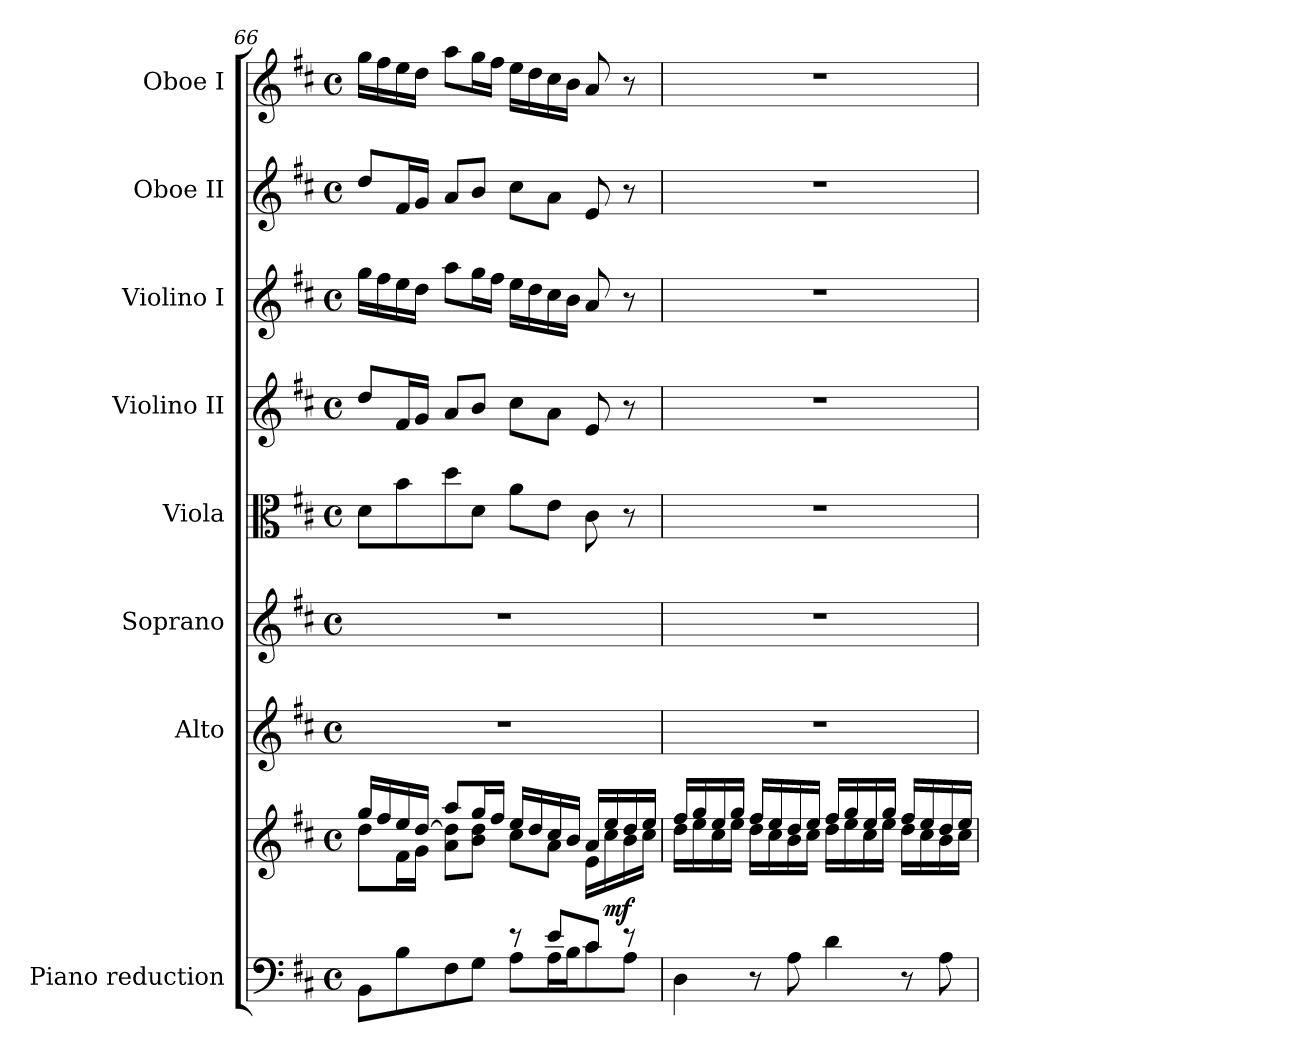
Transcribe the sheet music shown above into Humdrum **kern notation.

**kern	**kern	**dynam	**kern	**kern	**kern	**kern	**kern	**kern	**kern
*part8	*part8	*part8	*part7	*part6	*part5	*part4	*part3	*part2	*part1
*staff9	*staff8	*staff8/9	*staff7	*staff6	*staff5	*staff4	*staff3	*staff2	*staff1
*I"Piano reduction	*	*	*I"Alto	*I"Soprano	*I"Viola	*I"Violino II	*I"Violino I	*I"Oboe II	*I"Oboe I
*I'Pno	*	*	*	*	*I'Vla	*I'Vln	*I'Vln	*I'Ob	*I'Ob
*clefF4	*clefG2	*	*clefG2	*clefG2	*clefC3	*clefG2	*clefG2	*clefG2	*clefG2
*k[f#c#]	*k[f#c#]	*	*k[f#c#]	*k[f#c#]	*k[f#c#]	*k[f#c#]	*k[f#c#]	*k[f#c#]	*k[f#c#]
*M4/4	*M4/4	*	*M4/4	*M4/4	*M4/4	*M4/4	*M4/4	*M4/4	*M4/4
*met(c)	*met(c)	*	*met(c)	*met(c)	*met(c)	*met(c)	*met(c)	*met(c)	*met(c)
=66	=66	=66	=66	=66	=66	=66	=66	=66	=66
*^	*^	*	*	*	*	*	*	*	*
2ryy	8BB\L	16gg/LL	8dd\L	.	1r	1r	8d\L	8dd/L	16gg\LL	8dd/L	16gg\LL
.	.	16ff#/	.	.	.	.	.	.	16ff#\	.	16ff#\
.	8B\	16ee/	16f#\L	.	.	.	8b\	16f#/L	16ee\	16f#/L	16ee\
.	.	[<16dd/JJ	16g\JJ	.	.	.	.	16g/JJ	16dd\JJ	16g/JJ	16dd\JJ
.	8F#\	8aa/L	8a\ 8dd\]L	.	.	.	8dd\	8a/L	8aa\L	8a/L	8aa\L
.	8G\J	16gg/L	8b\ 8dd\J	.	.	.	8d\J	8b/J	16gg\L	8b/J	16gg\L
.	.	16ff#/JJ	.	.	.	.	.	.	16ff#\JJ	.	16ff#\JJ
8r	8A\L	16ee/LL	8cc#\L	.	.	.	8a\L	8cc#\L	16ee\LL	8cc#\L	16ee\LL
.	.	16dd/	.	.	.	.	.	.	16dd\	.	16dd\
8e/L	16A\L	16cc#/	8a\J	.	.	.	8e\J	8a\J	16cc#\	8a\J	16cc#\
.	16B\J	16b/JJ	.	.	.	.	.	.	16b\JJ	.	16b\JJ
8c#/J	8c#\	16a/LL	16e\LL	.	.	.	8c#\	8e/	8a/	8e/	8a/
!	!	!	!	!LO:DY:b	!	!	!	!	!	!	!
.	.	16ee/	16cc#\	mf	.	.	.	.	.	.	.
8r	8A\J	16dd/	16b\	.	.	.	8r	8r	8r	8r	8r
.	.	16ee/JJ	16cc#\JJ	.	.	.	.	.	.	.	.
*v	*v	*	*	*	*	*	*	*	*	*	*
=67	=67	=67	=67	=67	=67	=67	=67	=67	=67	=67
4D\	16ff#/LL	16dd\LL	.	1r	1r	1r	1r	1r	1r	1r
.	16gg/	16ee\	.	.	.	.	.	.	.	.
.	16ee/	16cc#\	.	.	.	.	.	.	.	.
.	16gg/JJ	16ee\JJ	.	.	.	.	.	.	.	.
8r	16ff#/LL	16dd\LL	.	.	.	.	.	.	.	.
.	16ee/	16cc#\	.	.	.	.	.	.	.	.
8A\	16dd/	16b\	.	.	.	.	.	.	.	.
.	16ee/JJ	16cc#\JJ	.	.	.	.	.	.	.	.
4d\	16ff#/LL	16dd\LL	.	.	.	.	.	.	.	.
.	16gg/	16ee\	.	.	.	.	.	.	.	.
.	16ee/	16cc#\	.	.	.	.	.	.	.	.
.	16gg/JJ	16ee\JJ	.	.	.	.	.	.	.	.
8r	16ff#/LL	16dd\LL	.	.	.	.	.	.	.	.
.	16ee/	16cc#\	.	.	.	.	.	.	.	.
8A\	16dd/	16b\	.	.	.	.	.	.	.	.
.	16ee/JJ	16cc#\JJ	.	.	.	.	.	.	.	.
*	*v	*v	*	*	*	*	*	*	*	*
=	=	=	=	=	=	=	=	=	=
*-	*-	*-	*-	*-	*-	*-	*-	*-	*-
